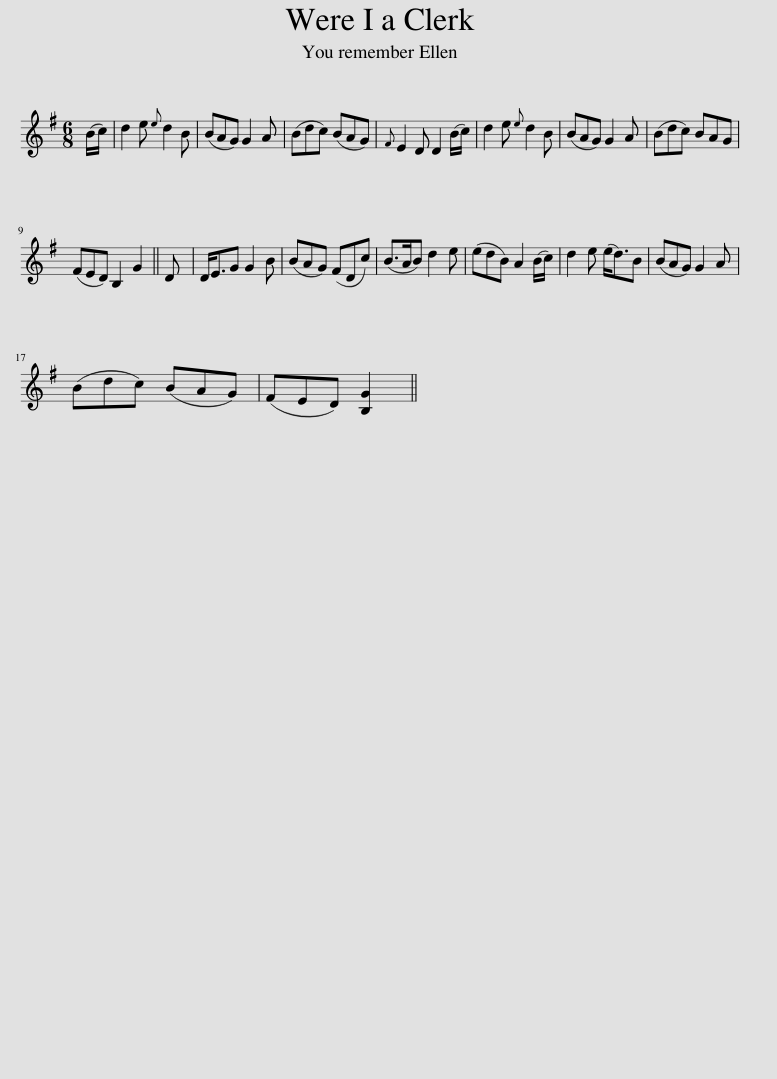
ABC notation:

X:1
L:1/8
M:6/8
I:linebreak $
K:G
V:1 treble
V:1
 (B/c/) | d2 e{e} d2 B | (BAG) G2 A | (Bdc) (BAG) |{F} E2 D D2 (B/c/) | %5
 d2 e{e} d2 B | (BAG) G2 A | (Bdc) BAG |$ (FED) B,2 G2 || D | %10
 D<EG G2 B | (BAG) (FDc) | (B>AB) d2 e | (edB) A2 (B/c/) | d2 e (e<d)B | %15
 (BAG) G2 A |$ (Bdc) (BAG) | (FED) [B,G]2 || %18
